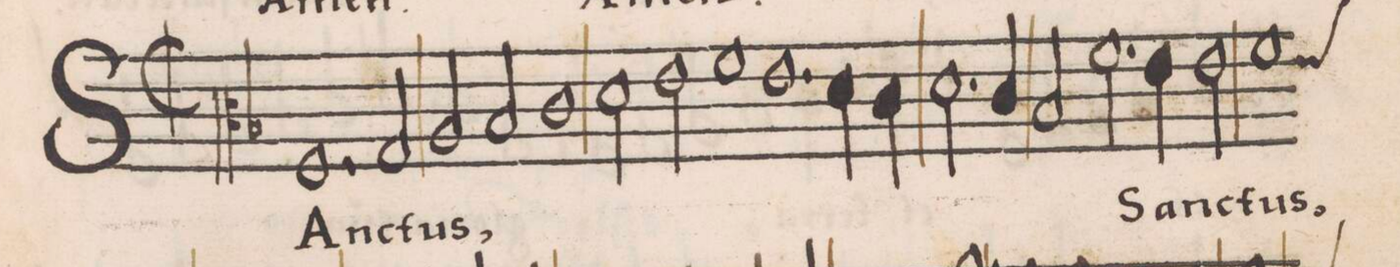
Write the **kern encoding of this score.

**kern	**text
*I"CANTVS	*
*clefC3	*
*k[b-]	*
*met(C|)	*
*M2/1	*
1.F	SAn-
2G/	-ctus,
=2-	=2-
2A/	.
2B-/	.
1c	.
=3-	=3-
*2\right	*
2d\	.
2e\	.
1f	.
=4-	=4-
1.e	.
4d\	.
4c\	.
=5-	=5-
2.d\	.
4c/	.
2B-/	.
2.f\	.
=6-	=6-
4e\	San-
2e\	-ctus,
*custos:e	*
1f	.
=7-	=7-
*-	*-
